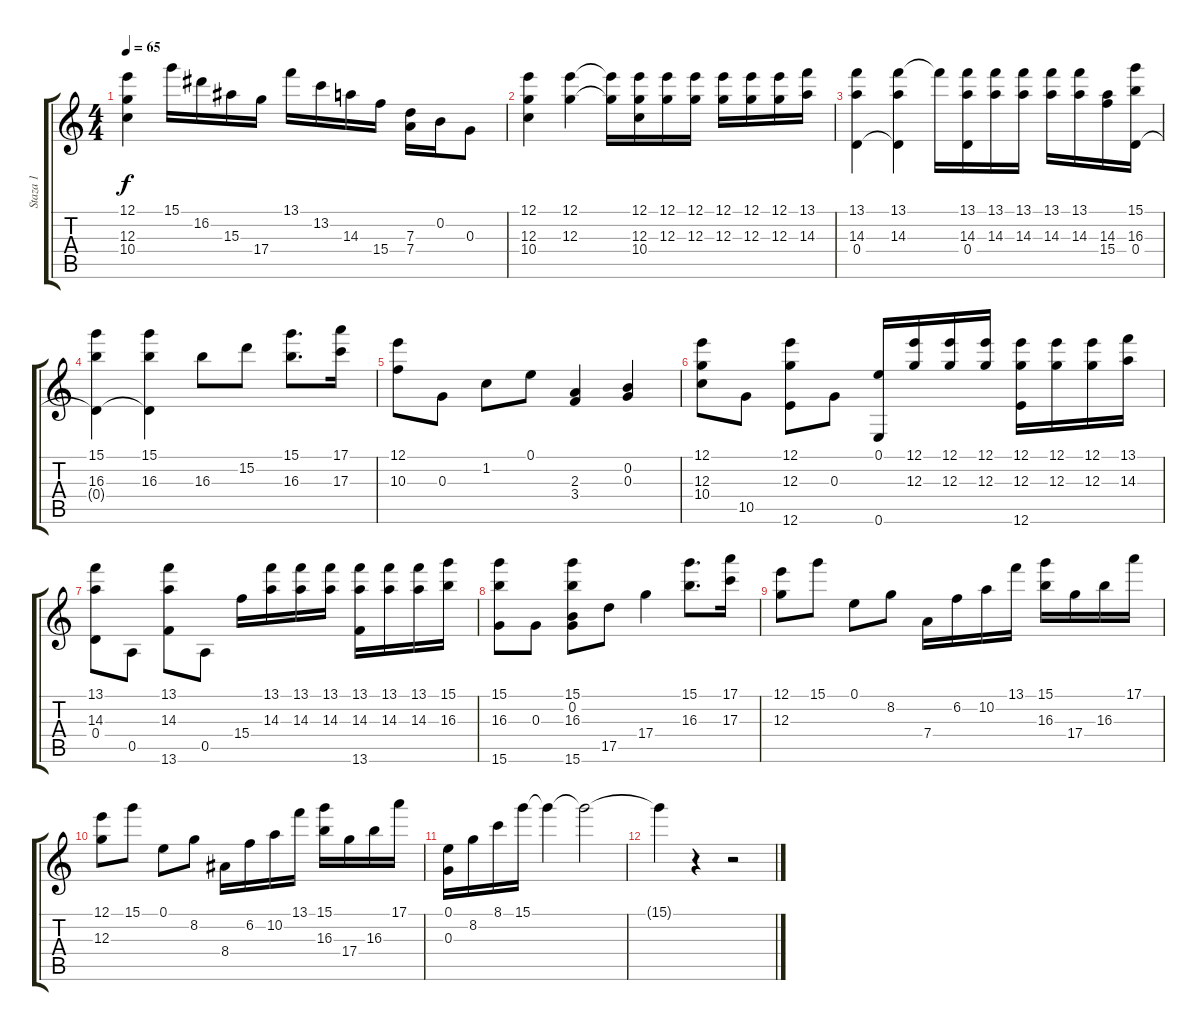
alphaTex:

\track ("Staza 1" "Staza 1") {instrument acousticguitarnylon}
\staff {score tabs}
\tuning (E4 B3 G3 D3 A2 E2) {hide}
\ts (4 4)
\tempo 65
\clef g2
\ks c
(12.1 12.3 10.4).4{dy f} 15.1.16 16.2.16 15.3.16 17.4.16 13.1.16 13.2.16 14.3.16 15.4.16 (7.3 7.4).16 0.2.16 0.3.8 |
(12.1 12.3 10.4).4 (12.1 12.3).4 (12.1{t} 12.3{t}).16 (12.1 12.3 10.4).16 (12.1 12.3).16 (12.1 12.3).16 (12.1 12.3).16 (12.1 12.3).16 (12.1 12.3).16 (13.1 14.3).16 |
(13.1 14.3 0.4).4 (13.1 14.3 0.4{t}).4 13.1{t}.16 (13.1 14.3 0.4).16 (13.1 14.3).16 (13.1 14.3).16 (13.1 14.3).16 (13.1 14.3).16 (14.3 15.4).16 (15.1 16.3 0.4).16 |
(15.1 16.3 0.4{t}).4 (15.1 16.3 0.4{t}).4 16.3.8 15.2.8 (15.1 16.3).8{d} (17.1 17.3).16 |
(12.1 10.3).8 0.3.8 1.2.8 0.1.8 (2.3 3.4).4 (0.2 0.3).4 |
(12.1 12.3 10.4).8 10.5.8 (12.1 12.3 12.6).8 0.3.8 (0.1 0.6).16 (12.1 12.3).16 (12.1 12.3).16 (12.1 12.3).16 (12.1 12.3 12.6).16 (12.1 12.3).16 (12.1 12.3).16 (13.1 14.3).16 |
(13.1 14.3 0.4).8 0.5.8 (13.1 14.3 13.6).8 0.5.8 15.4.16 (13.1 14.3).16 (13.1 14.3).16 (13.1 14.3).16 (13.1 14.3 13.6).16 (13.1 14.3).16 (13.1 14.3).16 (15.1 16.3).16 |
(15.1 16.3 15.6).8 0.3.8 (15.1 0.2 16.3 15.6).8 17.5.8 17.4.4 (15.1 16.3).8{d} (17.1 17.3).16 |
(12.1 12.3).8 15.1.8 0.1.8 8.2.8 7.4.16 6.2.16 10.2.16 13.1.16 (15.1 16.3).16 17.4.16 16.3.16 17.1.16 |
(12.1 12.3).8 15.1.8 0.1.8 8.2.8 8.4.16 6.2.16 10.2.16 13.1.16 (15.1 16.3).16 17.4.16 16.3.16 17.1.16 |
(0.1 0.3).16 8.2.16 8.1.16 15.1.16 15.1{t}.4 15.1{t}.2 |
15.1{t}.4 r.4 r.2
